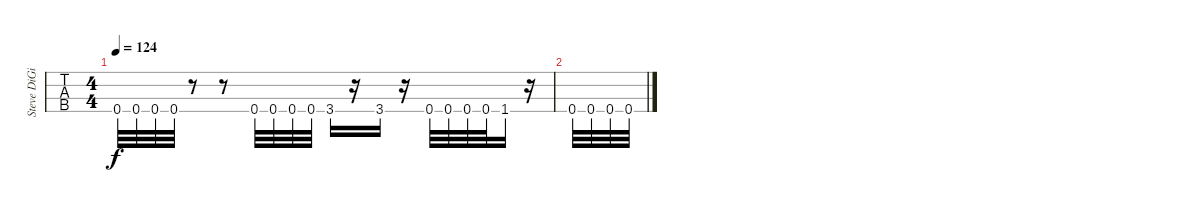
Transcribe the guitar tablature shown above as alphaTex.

\track ("Steve DiGiorgio" "Steve DiGi") {instrument electricbassfinger}
\staff {tabs}
\tuning (Gb2 Db2 Ab1 Db1) {hide}
\ts (4 4)
\tempo 124
\clef f4
\ks c
0.4.32{dy f} 0.4.32 0.4.32 0.4.32 r.8 r.8 0.4.32 0.4.32 0.4.32 0.4.32 3.4.16 r.16 3.4.16 r.16 0.4.32 0.4.32 0.4.32 0.4.32 1.4.16 r.16 |
0.4.32 0.4.32 0.4.32 0.4.32
